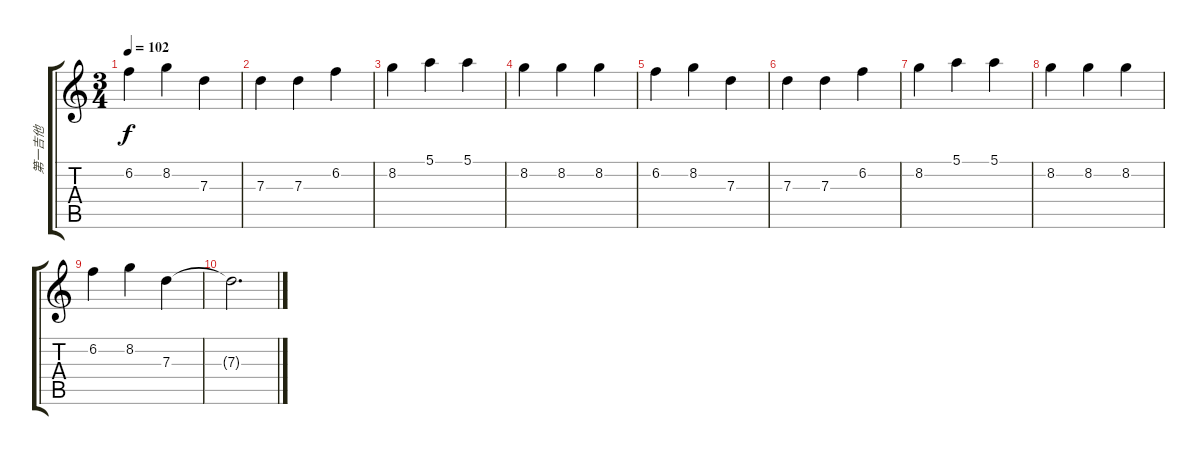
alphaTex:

\track ("第一吉他" "第一吉他") {instrument acousticguitarsteel}
\staff {score tabs}
\tuning (E4 B3 G3 D3 A2 E2) {hide}
\ts (3 4)
\tempo 102
\clef g2
\ks c
6.2.4{dy f} 8.2.4 7.3.4 |
7.3.4 7.3.4 6.2.4 |
8.2.4 5.1.4 5.1.4 |
8.2.4 8.2.4 8.2.4 |
6.2.4 8.2.4 7.3.4 |
7.3.4 7.3.4 6.2.4 |
8.2.4 5.1.4 5.1.4 |
8.2.4 8.2.4 8.2.4 |
6.2.4 8.2.4 7.3.4 |
7.3{t}.2{d}
